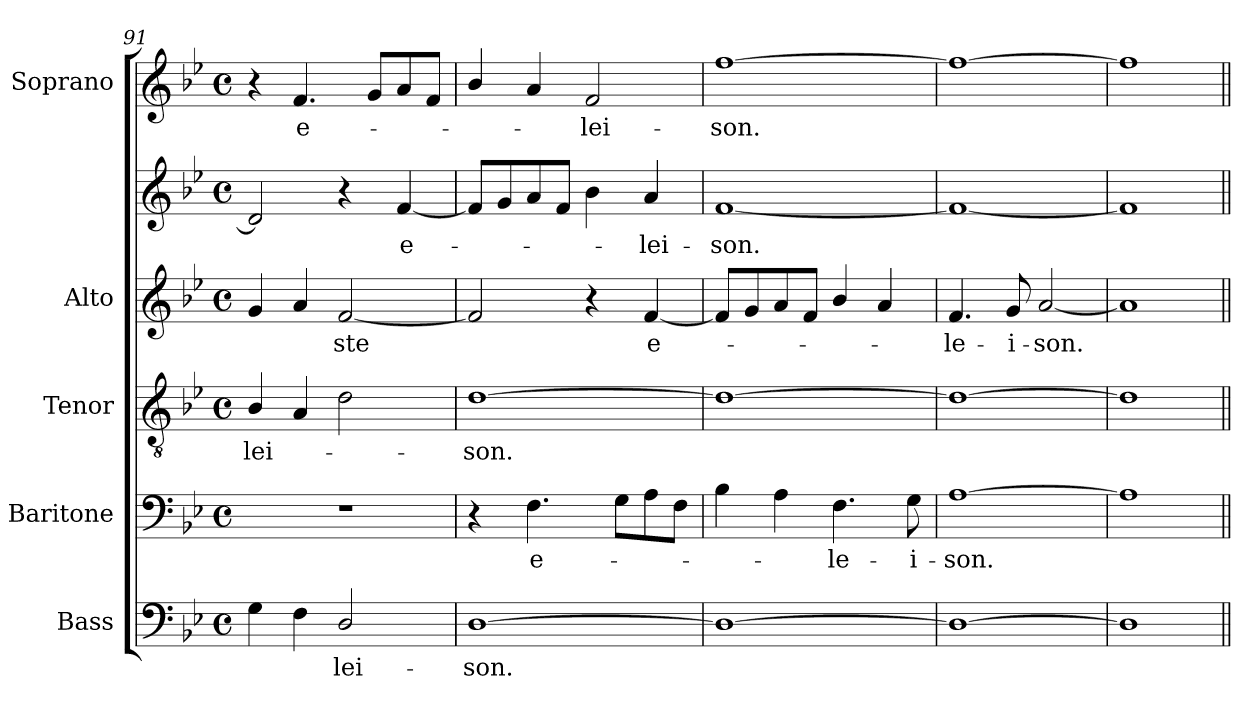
**kern	**text	**kern	**text	**kern	**text	**kern	**text	**kern	**text	**kern	**text
*part6	*part6	*part5	*part5	*part4	*part4	*part3	*part3	*part2	*part2	*part1	*part1
*staff6	*staff6	*staff5	*staff5	*staff4	*staff4	*staff3	*staff3	*staff2	*staff2	*staff1	*staff1
*I"Bass	*	*I"Baritone	*	*I"Tenor	*	*I"Alto	*	*	*	*I"Soprano	*
*I'B.	*	*I'Bar.	*	*I'T.	*	*I'A.	*	*	*	*I'S.	*
!!LO:LB:g=z
*clefF4	*	*clefF4	*	*clefGv2	*	*clefG2	*	*clefG2	*	*clefG2	*
*	*	*	*	*ITrd7c12	*	*	*	*	*	*	*
*k[b-e-]	*	*k[b-e-]	*	*k[b-e-]	*	*k[b-e-]	*	*k[b-e-]	*	*k[b-e-]	*
*B-:	*	*B-:	*	*B-:	*	*B-:	*	*B-:	*	*B-:	*
*M4/4	*	*M4/4	*	*M4/4	*	*M4/4	*	*M4/4	*	*M4/4	*
*met(c)	*	*met(c)	*	*met(c)	*	*met(c)	*	*met(c)	*	*met(c)	*
=91	=91	=91	=91	=91	=91	=91	=91	=91	=91	=91	=91
!	!	!	!	!	!LO:LY:b:color=#000000	!	!	!	!	!	!
4Gi\	.	1r	.	4BB-i/	-lei-	4gi/	.	2di/]	.	4r	.
!	!	!	!	!	!	!	!	!	!	!	!LO:LY:b:color=#000000
4Fi\	.	.	.	4AAi/	.	4ai/	.	.	.	4.fi/	e-
!	!LO:LY:b:color=#000000	!	!	!	!	!	!	!	!	!	!
!	!	!	!	!	!	!	!LO:LY:b:color=#000000	!	!	!	!
2Di/	-lei-	.	.	2Di\	.	[2fi/	-ste	4r	.	.	.
.	.	.	.	.	.	.	.	.	.	8gi/L	.
!	!	!	!	!	!	!	!	!	!LO:LY:b:color=#000000	!	!
.	.	.	.	.	.	.	.	[4fi/	e-	8ai/	.
.	.	.	.	.	.	.	.	.	.	8fi/J	.
=92	=92	=92	=92	=92	=92	=92	=92	=92	=92	=92	=92
!	!LO:LY:b:color=#000000	!	!	!	!	!	!	!	!	!	!
!	!	!	!	!	!LO:LY:b:color=#000000	!	!	!	!	!	!
[1Di	-son.	4r	.	[1Di	-son.	2fi/]	.	8fi/L]	.	4b-i/	.
.	.	.	.	.	.	.	.	8gi/	.	.	.
!	!	!	!LO:LY:b:color=#000000	!	!	!	!	!	!	!	!
.	.	4.Fi\	e-	.	.	.	.	8ai/	.	4ai/	.
.	.	.	.	.	.	.	.	8fi/J	.	.	.
!	!	!	!	!	!	!	!	!	!	!	!LO:LY:b:color=#000000
.	.	.	.	.	.	4r	.	4b-i\	.	2fi/	-lei-
.	.	8Gi\L	.	.	.	.	.	.	.	.	.
!	!	!	!	!	!	!	!LO:LY:b:color=#000000	!	!	!	!
!	!	!	!	!	!	!	!	!	!LO:LY:b:color=#000000	!	!
.	.	8Ai\	.	.	.	[4fi/	e-	4ai/	-lei-	.	.
.	.	8Fi\J	.	.	.	.	.	.	.	.	.
=93	=93	=93	=93	=93	=93	=93	=93	=93	=93	=93	=93
!	!	!	!	!	!	!	!	!	!LO:LY:b:color=#000000	!	!
!	!	!	!	!	!	!	!	!	!	!	!LO:LY:b:color=#000000
1Di_	.	4B-i\	.	1Di_	.	8fi/L]	.	[1fi	-son.	[1ffi	-son.
.	.	.	.	.	.	8gi/	.	.	.	.	.
.	.	4Ai\	.	.	.	8ai/	.	.	.	.	.
.	.	.	.	.	.	8fi/J	.	.	.	.	.
!	!	!	!LO:LY:b:color=#000000	!	!	!	!	!	!	!	!
.	.	4.Fi\	-le-	.	.	4b-i/	.	.	.	.	.
.	.	.	.	.	.	4ai/	.	.	.	.	.
!	!	!	!LO:LY:b:color=#000000	!	!	!	!	!	!	!	!
.	.	8Gi\	-i-	.	.	.	.	.	.	.	.
=94	=94	=94	=94	=94	=94	=94	=94	=94	=94	=94	=94
!	!	!	!LO:LY:b:color=#000000	!	!	!	!	!	!	!	!
!	!	!	!	!	!	!	!LO:LY:b:color=#000000	!	!	!	!
1Di_	.	[1Ai	-son.	1Di_	.	4.fi/	-le-	1fi_	.	1ffi_	.
!	!	!	!	!	!	!	!LO:LY:b:color=#000000	!	!	!	!
.	.	.	.	.	.	8gi/	-i-	.	.	.	.
!	!	!	!	!	!	!	!LO:LY:b:color=#000000	!	!	!	!
.	.	.	.	.	.	[2ai/	-son.	.	.	.	.
=95	=95	=95	=95	=95	=95	=95	=95	=95	=95	=95	=95
1Di]	.	1Ai]	.	1Di]	.	1ai]	.	1fi]	.	1ffi]	.
=||	=||	=||	=||	=||	=||	=||	=||	=||	=||	=||	=||
*-	*-	*-	*-	*-	*-	*-	*-	*-	*-	*-	*-
